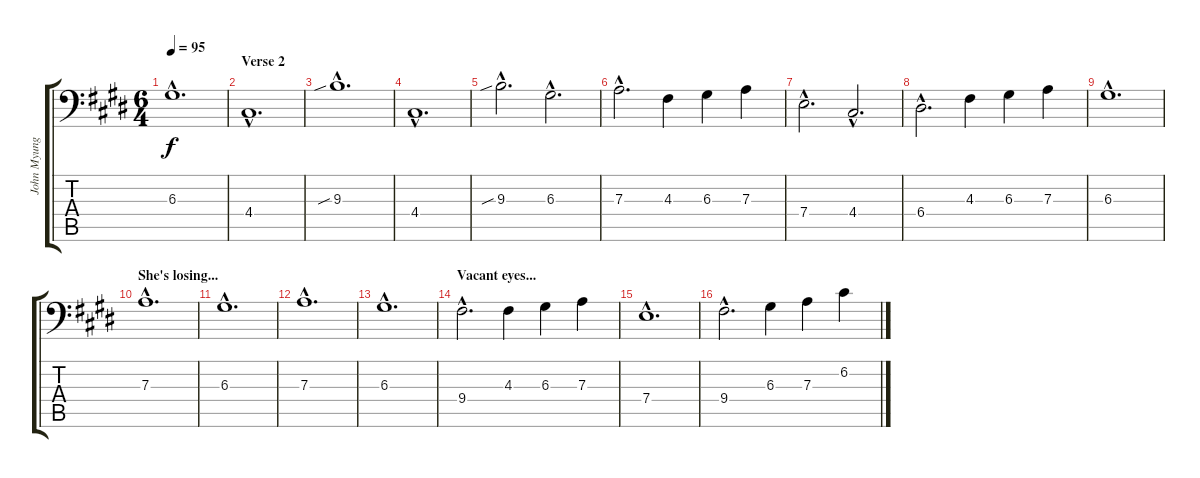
\track ("John Myung" "John Myung") {instrument electricbassfinger}
\staff {score tabs}
\tuning (C3 G2 D2 A1 E1 B0) {hide}
\ts (6 4)
\tempo 95
\clef f4
\ks c#minor
6.3{hac}.1{d dy f} |
\section ("" "Verse 2")
4.4{hac}.1{d} |
9.3{sib hac}.1{d} |
4.4{hac}.1{d} |
9.3{sib hac}.2{d} 6.3{hac}.2{d} |
7.3{hac}.2{d} 4.3.4 6.3.4 7.3.4 |
7.4{hac}.2{d} 4.4{hac}.2{d} |
6.4{hac}.2{d} 4.3.4 6.3.4 7.3.4 |
6.3{hac}.1{d} |
\section ("" "She's losing...")
7.3{hac}.1{d} |
6.3{hac}.1{d} |
7.3{hac}.1{d} |
6.3{hac}.1{d} |
\section ("" "Vacant eyes...")
9.4{hac}.2{d} 4.3.4 6.3.4 7.3.4 |
7.4{hac}.1{d} |
9.4{hac}.2{d} 6.3.4 7.3.4 6.2.4
